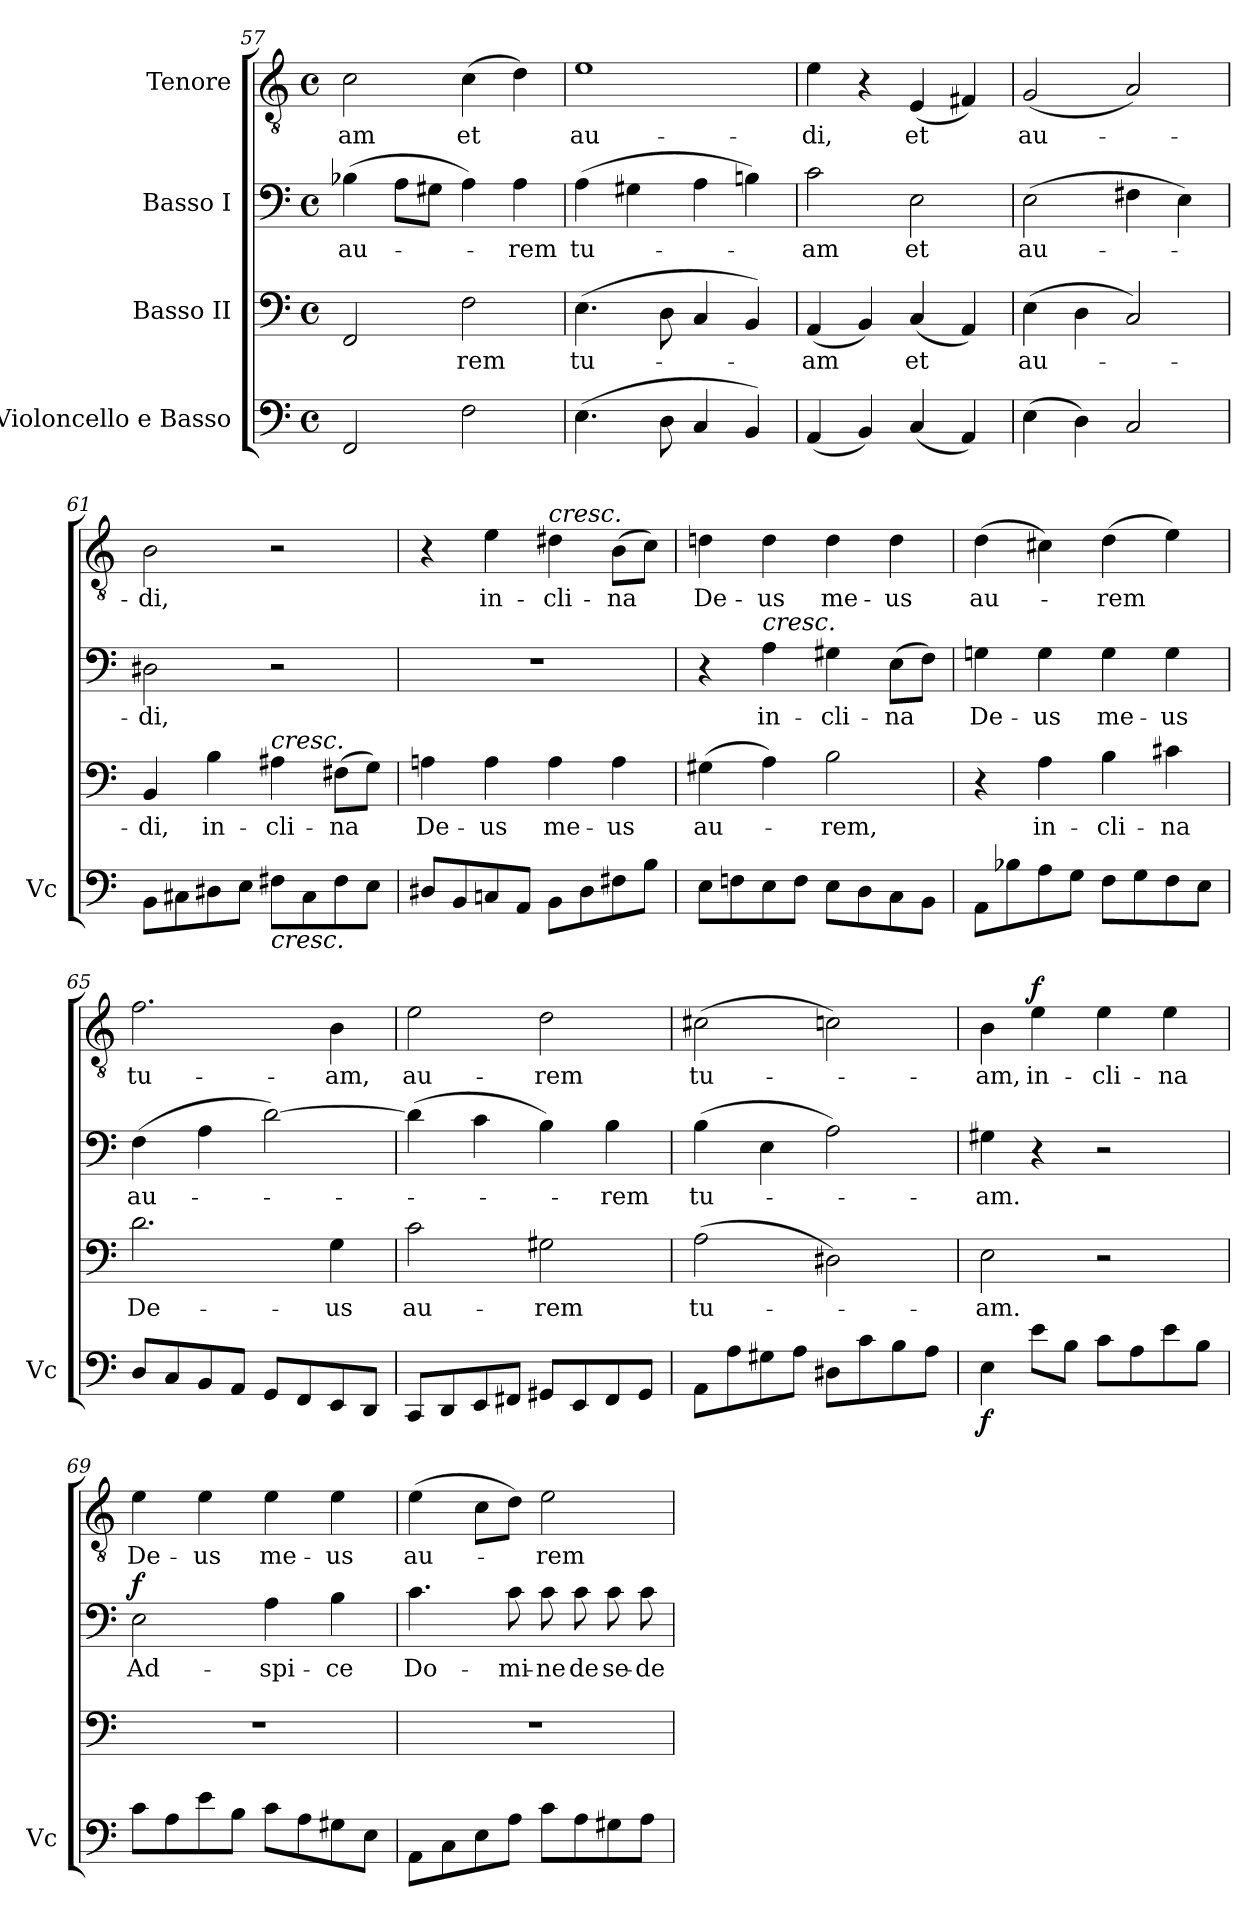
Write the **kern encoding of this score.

**kern	**dynam	**kern	**text	**kern	**text	**dynam	**kern	**text	**dynam
*part4	*part4	*part3	*part3	*part2	*part2	*part2	*part1	*part1	*part1
*staff4	*staff4	*staff3	*staff3	*staff2	*staff2	*staff2	*staff1	*staff1	*staff1
*I"Violoncello  e Basso	*	*I"Basso II	*	*I"Basso I	*	*	*I"Tenore	*	*
*I'Vc	*	*	*	*	*	*	*	*	*
*clefF4	*	*clefF4	*	*clefF4	*	*	*clefGv2	*	*
*k[]	*	*k[]	*	*k[]	*	*	*k[]	*	*
*M4/4	*	*M4/4	*	*M4/4	*	*	*M4/4	*	*
*met(c)	*	*met(c)	*	*met(c)	*	*	*met(c)	*	*
=57	=57	=57	=57	=57	=57	=57	=57	=57	=57
!	!	!	!	!	!LO:LY:b	!	!	!LO:LY:b	!
2FF/	.	2FF/	.	(>4B-X\	au-	.	2c\	-am	.
.	.	.	.	8A\L	.	.	.	.	.
.	.	.	.	8G#X\J	.	.	.	.	.
!	!	!	!LO:LY:b	!	!	!	!	!LO:LY:b	!
2F\	.	2F\	-rem	4A\)	.	.	(>4c\	et	.
!	!	!	!	!	!LO:LY:b	!	!	!	!
.	.	.	.	4A\	-rem	.	4d\)	.	.
=58	=58	=58	=58	=58	=58	=58	=58	=58	=58
!	!	!	!LO:LY:b	!	!LO:LY:b	!	!	!LO:LY:b	!
(>4.E\	.	(>4.E\	tu-	(>4A\	tu-	.	1e	au-	.
.	.	.	.	4G#X\	.	.	.	.	.
8D\	.	8D\	.	.	.	.	.	.	.
4C/	.	4C/	.	4A\	.	.	.	.	.
4BB/)	.	4BB/)	.	4Bn\)	.	.	.	.	.
=59	=59	=59	=59	=59	=59	=59	=59	=59	=59
!	!	!	!LO:LY:b	!	!LO:LY:b	!	!	!LO:LY:b	!
(<4AA/	.	(<4AA/	-am	2c\	-am	.	4e\	-di,	.
4BB/)	.	4BB/)	.	.	.	.	4r	.	.
!	!	!	!LO:LY:b	!	!LO:LY:b	!	!	!LO:LY:b	!
(<4C/	.	(<4C/	et	2E\	et	.	(<4E/	et	.
4AA/)	.	4AA/)	.	.	.	.	4F#X/)	.	.
!!LO:LB:g=z
=60	=60	=60	=60	=60	=60	=60	=60	=60	=60
!	!	!	!LO:LY:b	!	!LO:LY:b	!	!	!LO:LY:b	!
(>4E\	.	(>4E\	au-	(>2E\	au-	.	(<2G/	au-	.
4D\)	.	4D\	.	.	.	.	.	.	.
2C/	.	2C/)	.	4F#X\	.	.	2A/)	.	.
.	.	.	.	4E\)	.	.	.	.	.
=61	=61	=61	=61	=61	=61	=61	=61	=61	=61
!	!	!	!LO:LY:b	!	!LO:LY:b	!	!	!LO:LY:b	!
8BB\L	.	4BB/	-di,	2D#X\	-di,	.	2B\	-di,	.
8C#X\	.	.	.	.	.	.	.	.	.
!	!	!	!LO:LY:b	!	!	!	!	!	!
8D#X\	.	4B\	in-	.	.	.	.	.	.
8E\J	.	.	.	.	.	.	.	.	.
!	!	!LO:TX:a:i:t=cresc.	!	!	!	!	!	!	!
!LO:TX:b:i:t=cresc.	!	!	!	!	!	!	!	!	!
!	!	!	!LO:LY:b	!	!	!	!	!	!
8F#X\L	.	4A#X\	-cli-	2r	.	.	2r	.	.
8C#\	.	.	.	.	.	.	.	.	.
!	!	!	!LO:LY:b	!	!	!	!	!	!
8F#\	.	(>8F#X\L	-na	.	.	.	.	.	.
8E\J	.	8G\J)	.	.	.	.	.	.	.
=62	=62	=62	=62	=62	=62	=62	=62	=62	=62
!	!	!	!LO:LY:b	!	!	!	!	!	!
8D#X/L	.	4An\	De-	1r	.	.	4r	.	.
8BB/	.	.	.	.	.	.	.	.	.
!	!	!	!LO:LY:b	!	!	!	!	!LO:LY:b	!
8Cn/	.	4A\	-us	.	.	.	4e\	in-	.
8AA/J	.	.	.	.	.	.	.	.	.
!	!	!	!	!	!	!	!LO:TX:a:i:t=cresc.	!	!
!	!	!	!LO:LY:b	!	!	!	!	!LO:LY:b	!
8BB\L	.	4A\	me-	.	.	.	4d#X\	-cli-	.
8D#\	.	.	.	.	.	.	.	.	.
!	!	!	!LO:LY:b	!	!	!	!	!LO:LY:b	!
8F#X\	.	4A\	-us	.	.	.	(>8B\L	-na	.
8B\J	.	.	.	.	.	.	8c\J)	.	.
=63	=63	=63	=63	=63	=63	=63	=63	=63	=63
!	!	!	!LO:LY:b	!	!	!	!	!LO:LY:b	!
8E\L	.	(>4G#X\	au-	4r	.	.	4dn\	De-	.
8Fn\	.	.	.	.	.	.	.	.	.
!	!	!	!	!LO:TX:a:i:t=cresc.	!	!	!	!	!
!	!	!	!	!	!LO:LY:b	!	!	!LO:LY:b	!
8E\	.	4A\)	.	4A\	in-	.	4d\	-us	.
8F\J	.	.	.	.	.	.	.	.	.
!	!	!	!LO:LY:b	!	!LO:LY:b	!	!	!LO:LY:b	!
8E\L	.	2B\	-rem,	4G#X\	-cli-	.	4d\	me-	.
8D\	.	.	.	.	.	.	.	.	.
!	!	!	!	!	!LO:LY:b	!	!	!LO:LY:b	!
8C\	.	.	.	(>8E\L	-na	.	4d\	-us	.
8BB\J	.	.	.	8F\J)	.	.	.	.	.
=64	=64	=64	=64	=64	=64	=64	=64	=64	=64
!	!	!	!	!	!LO:LY:b	!	!	!LO:LY:b	!
8AA\L	.	4r	.	4Gn\	De-	.	(>4d\	au-	.
8B-X\	.	.	.	.	.	.	.	.	.
!	!	!	!LO:LY:b	!	!LO:LY:b	!	!	!	!
8A\	.	4A\	in-	4G\	-us	.	4c#X\)	.	.
8G\J	.	.	.	.	.	.	.	.	.
!	!	!	!LO:LY:b	!	!LO:LY:b	!	!	!LO:LY:b	!
8F\L	.	4B\	-cli-	4G\	me-	.	(>4d\	-rem	.
8G\	.	.	.	.	.	.	.	.	.
!	!	!	!LO:LY:b	!	!LO:LY:b	!	!	!	!
8F\	.	4c#X\	-na	4G\	-us	.	4e\)	.	.
8E\J	.	.	.	.	.	.	.	.	.
=65	=65	=65	=65	=65	=65	=65	=65	=65	=65
!	!	!	!LO:LY:b	!	!LO:LY:b	!	!	!LO:LY:b	!
8D/L	.	2.d\	De-	(>4F\	au-	.	2.f\	tu-	.
8C/	.	.	.	.	.	.	.	.	.
8BB/	.	.	.	4A\	.	.	.	.	.
8AA/J	.	.	.	.	.	.	.	.	.
8GG/L	.	.	.	[2d\)	.	.	.	.	.
8FF/	.	.	.	.	.	.	.	.	.
!	!	!	!LO:LY:b	!	!	!	!	!LO:LY:b	!
8EE/	.	4G\	-us	.	.	.	4B\	-am,	.
8DD/J	.	.	.	.	.	.	.	.	.
=66	=66	=66	=66	=66	=66	=66	=66	=66	=66
!	!	!	!LO:LY:b	!	!	!	!	!LO:LY:b	!
8CC/L	.	2c\	au-	(>4d\]	.	.	2e\	au-	.
8DD/	.	.	.	.	.	.	.	.	.
8EE/	.	.	.	4c\	.	.	.	.	.
8FF#X/J	.	.	.	.	.	.	.	.	.
!	!	!	!LO:LY:b	!	!	!	!	!LO:LY:b	!
8GG#X/L	.	2G#X\	-rem	4B\)	.	.	2d\	-rem	.
8EE/	.	.	.	.	.	.	.	.	.
!	!	!	!	!	!LO:LY:b	!	!	!	!
8FF#/	.	.	.	4B\	-rem	.	.	.	.
8GG#/J	.	.	.	.	.	.	.	.	.
!!LO:PB:g=z
=67	=67	=67	=67	=67	=67	=67	=67	=67	=67
!	!	!	!LO:LY:b	!	!LO:LY:b	!	!	!LO:LY:b	!
8AA\L	.	(>2A\	tu-	(>4B\	tu-	.	(>2c#X\	tu-	.
8A\	.	.	.	.	.	.	.	.	.
8G#X\	.	.	.	4E\	.	.	.	.	.
8A\J	.	.	.	.	.	.	.	.	.
8D#X\L	.	2D#X\)	.	2A\)	.	.	2cn\)	.	.
8c\	.	.	.	.	.	.	.	.	.
8B\	.	.	.	.	.	.	.	.	.
8A\J	.	.	.	.	.	.	.	.	.
=68	=68	=68	=68	=68	=68	=68	=68	=68	=68
!	!LO:DY:b	!	!LO:LY:b	!	!LO:LY:b	!	!	!LO:LY:b	!
4E\	f	2E\	-am.	4G#X\	-am.	.	4B\	-am,	.
!	!	!	!	!	!	!	!	!LO:LY:b	!LO:DY:a
8e\L	.	.	.	4r	.	.	4e\	in-	f
8B\J	.	.	.	.	.	.	.	.	.
!	!	!	!	!	!	!	!	!LO:LY:b	!
8c\L	.	2r	.	2r	.	.	4e\	-cli-	.
8A\	.	.	.	.	.	.	.	.	.
!	!	!	!	!	!	!	!	!LO:LY:b	!
8e\	.	.	.	.	.	.	4e\	-na	.
8B\J	.	.	.	.	.	.	.	.	.
=69	=69	=69	=69	=69	=69	=69	=69	=69	=69
!	!	!	!	!	!LO:LY:b	!LO:DY:a	!	!LO:LY:b	!
8c\L	.	1r	.	2E\	Ad-	f	4e\	De-	.
8A\	.	.	.	.	.	.	.	.	.
!	!	!	!	!	!	!	!	!LO:LY:b	!
8e\	.	.	.	.	.	.	4e\	-us	.
8B\J	.	.	.	.	.	.	.	.	.
!	!	!	!	!	!LO:LY:b	!	!	!LO:LY:b	!
8c\L	.	.	.	4A\	-spi-	.	4e\	me-	.
8A\	.	.	.	.	.	.	.	.	.
!	!	!	!	!	!LO:LY:b	!	!	!LO:LY:b	!
8G#X\	.	.	.	4B\	-ce	.	4e\	-us	.
8E\J	.	.	.	.	.	.	.	.	.
=70	=70	=70	=70	=70	=70	=70	=70	=70	=70
!	!	!	!	!	!LO:LY:b	!	!	!LO:LY:b	!
8AA\L	.	1r	.	4.c\	Do-	.	(>4e\	au-	.
8C\	.	.	.	.	.	.	.	.	.
8E\	.	.	.	.	.	.	8c\L	.	.
!	!	!	!	!	!LO:LY:b	!	!	!	!
8A\J	.	.	.	8c\	-mi-	.	8d\J)	.	.
!	!	!	!	!	!LO:LY:b	!	!	!LO:LY:b	!
8c\L	.	.	.	8c\	-ne	.	2e\	-rem	.
!	!	!	!	!	!LO:LY:b	!	!	!	!
8A\	.	.	.	8c\	de	.	.	.	.
!	!	!	!	!	!LO:LY:b	!	!	!	!
8G#X\	.	.	.	8c\	se-	.	.	.	.
!	!	!	!	!	!LO:LY:b	!	!	!	!
8A\J	.	.	.	8c\	-de	.	.	.	.
=	=	=	=	=	=	=	=	=	=
*-	*-	*-	*-	*-	*-	*-	*-	*-	*-
